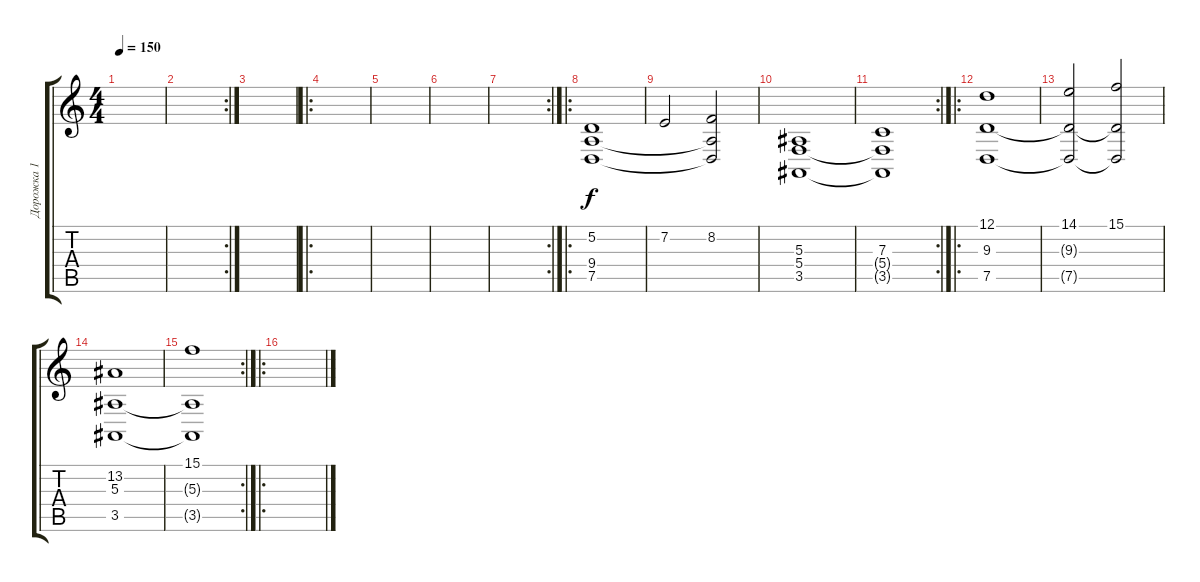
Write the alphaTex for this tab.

\track ("Дорожка 1" "Дорожка 1") {instrument stringensemble1}
\staff {score tabs}
\tuning (D4 A3 F3 C3 G2 D2) {hide}
\ts (4 4)
\tempo 150
\clef g2
\ks c
|
\rc 2
|
|
\ro
|
|
|
\rc 2
|
\ro
(5.2 9.4 7.5).1 |
7.2.2 (8.2 9.4{t} 7.5{t}).2 |
(5.3 5.4 3.5).1 |
\rc 2
(7.3 5.4{t} 3.5{t}).1 |
\ro
(12.1 9.3 7.5).1 |
(14.1 9.3{t} 7.5{t}).2 (15.1 9.3{t} 7.5{t}).2 |
(13.2 5.3 3.5).1 |
\rc 2
(15.1 5.3{t} 3.5{t}).1 |
\ro
